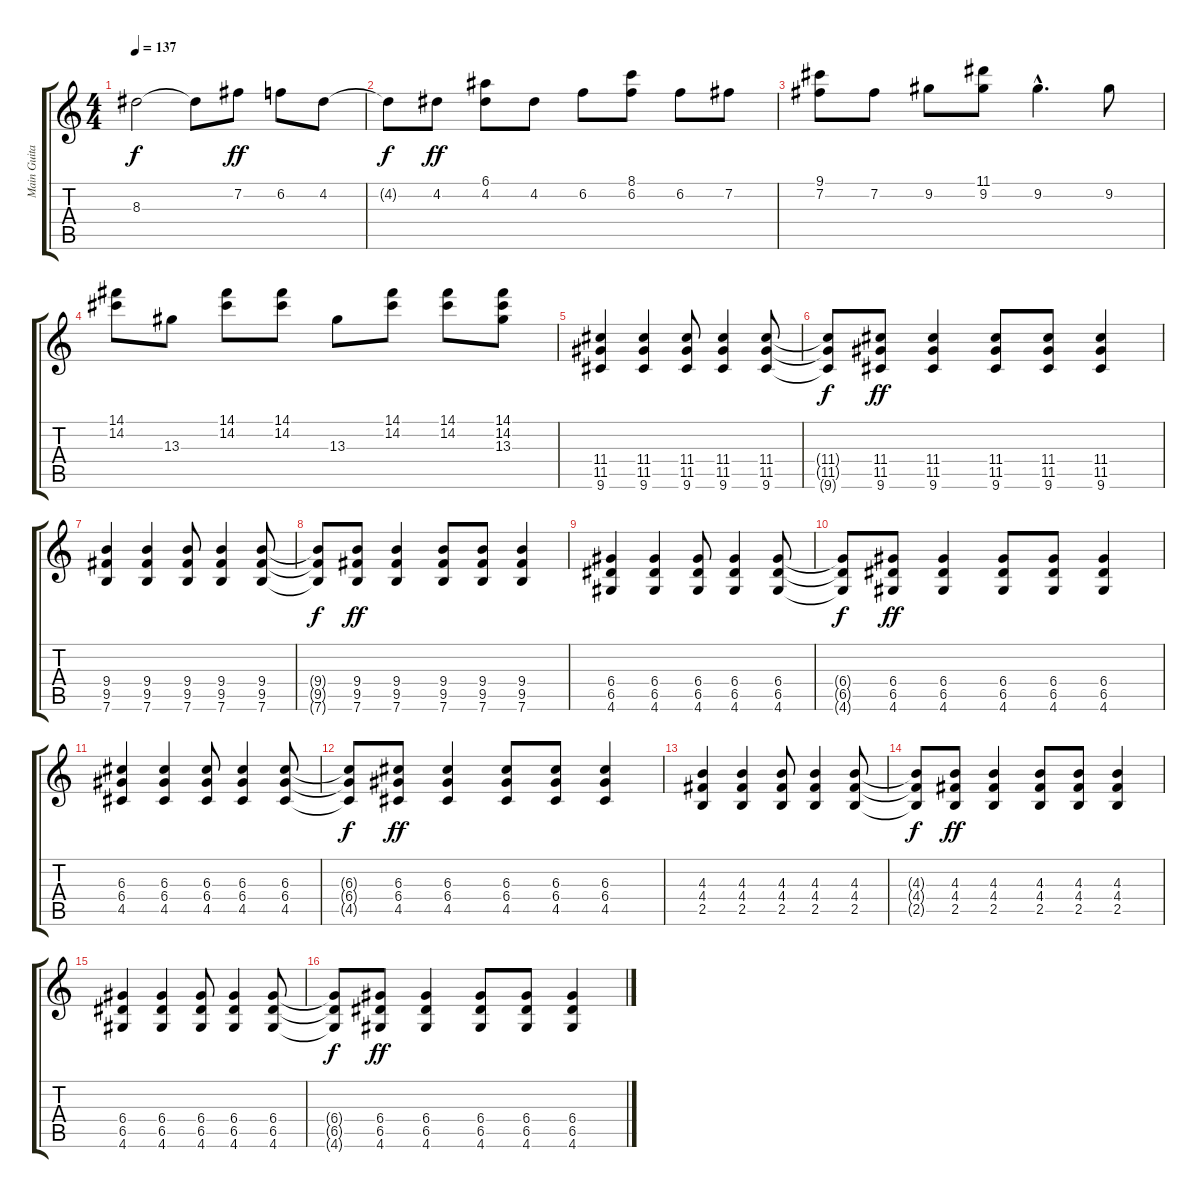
\track ("Main Guitar !!" "Main Guita") {instrument distortionguitar}
\staff {score tabs}
\tuning (E4 B3 G3 D3 A2 E2) {hide}
\ts (4 4)
\tempo 137
\clef g2
\ks c
8.3{t}.2{dy f} 8.3{t}.8 7.2.8{dy ff} 6.2.8 4.2.8 |
4.2{t}.8{dy f} 4.2.8{dy ff} (6.1 4.2).8 4.2.8 6.2.8 (8.1 6.2).8 6.2.8 7.2.8 |
(9.1 7.2).8 7.2.8 9.2.8 (11.1 9.2).8 9.2{hac}.4{d} 9.2.8 |
(14.1 14.2).8 13.3.8 (14.1 14.2).8 (14.1 14.2).8 13.3.8 (14.1 14.2).8 (14.1 14.2).8 (14.1 14.2 13.3).8 |
(11.4 11.5 9.6).4 (11.4 11.5 9.6).4 (11.4 11.5 9.6).8 (11.4 11.5 9.6).4 (11.4 11.5 9.6).8 |
(11.4{t} 11.5{t} 9.6{t}).8{dy f} (11.4 11.5 9.6).8{dy ff} (11.4 11.5 9.6).4 (11.4 11.5 9.6).8 (11.4 11.5 9.6).8 (11.4 11.5 9.6).4 |
(9.4 9.5 7.6).4 (9.4 9.5 7.6).4 (9.4 9.5 7.6).8 (9.4 9.5 7.6).4 (9.4 9.5 7.6).8 |
(9.4{t} 9.5{t} 7.6{t}).8{dy f} (9.4 9.5 7.6).8{dy ff} (9.4 9.5 7.6).4 (9.4 9.5 7.6).8 (9.4 9.5 7.6).8 (9.4 9.5 7.6).4 |
(6.4 6.5 4.6).4 (6.4 6.5 4.6).4 (6.4 6.5 4.6).8 (6.4 6.5 4.6).4 (6.4 6.5 4.6).8 |
(6.4{t} 6.5{t} 4.6{t}).8{dy f} (6.4 6.5 4.6).8{dy ff} (6.4 6.5 4.6).4 (6.4 6.5 4.6).8 (6.4 6.5 4.6).8 (6.4 6.5 4.6).4 |
(6.3 6.4 4.5).4 (6.3 6.4 4.5).4 (6.3 6.4 4.5).8 (6.3 6.4 4.5).4 (6.3 6.4 4.5).8 |
(6.3{t} 6.4{t} 4.5{t}).8{dy f} (6.3 6.4 4.5).8{dy ff} (6.3 6.4 4.5).4 (6.3 6.4 4.5).8 (6.3 6.4 4.5).8 (6.3 6.4 4.5).4 |
(4.3 4.4 2.5).4 (4.3 4.4 2.5).4 (4.3 4.4 2.5).8 (4.3 4.4 2.5).4 (4.3 4.4 2.5).8 |
(4.3{t} 4.4{t} 2.5{t}).8{dy f} (4.3 4.4 2.5).8{dy ff} (4.3 4.4 2.5).4 (4.3 4.4 2.5).8 (4.3 4.4 2.5).8 (4.3 4.4 2.5).4 |
(6.4 6.5 4.6).4 (6.4 6.5 4.6).4 (6.4 6.5 4.6).8 (6.4 6.5 4.6).4 (6.4 6.5 4.6).8 |
(6.4{t} 6.5{t} 4.6{t}).8{dy f} (6.4 6.5 4.6).8{dy ff} (6.4 6.5 4.6).4 (6.4 6.5 4.6).8 (6.4 6.5 4.6).8 (6.4 6.5 4.6).4
